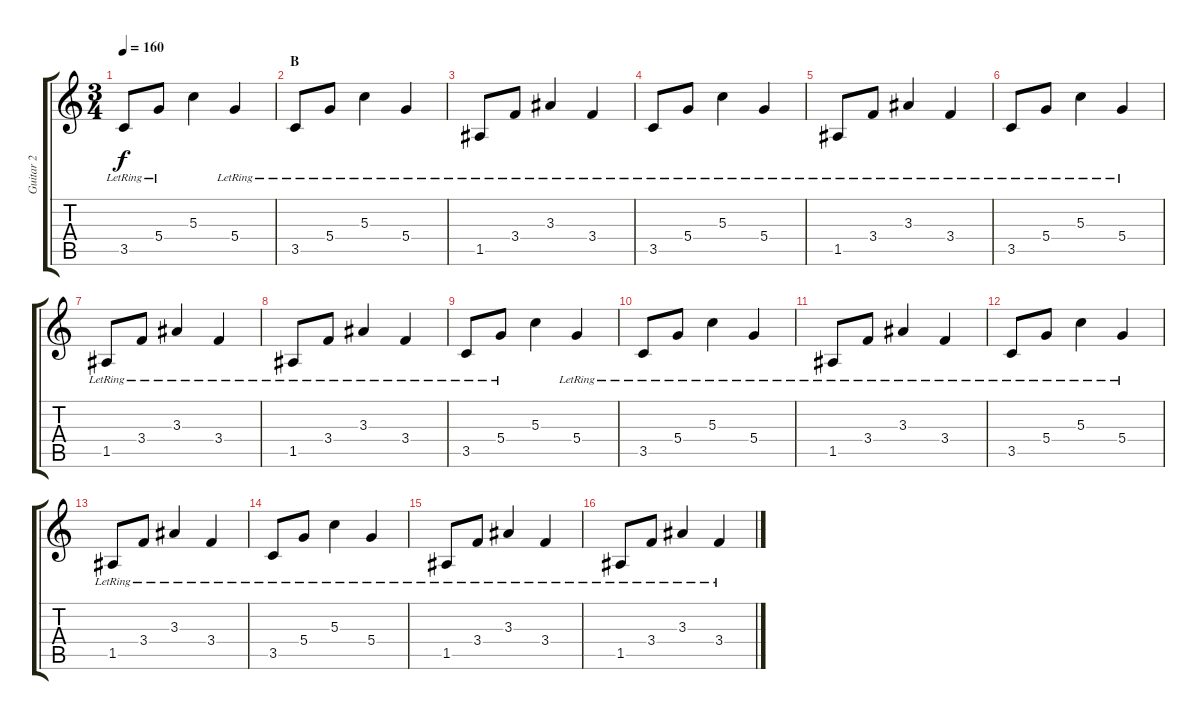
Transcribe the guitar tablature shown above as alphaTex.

\track ("Guitar 2" "Guitar 2") {instrument acousticguitarnylon}
\staff {score tabs}
\tuning (E4 B3 G3 D3 A2 E2) {hide}
\ts (3 4)
\tempo 160
\clef g2
\ks c
3.5{lr}.8{dy f} 5.4{lr}.8 5.3.4 5.4{lr}.4 |
\section ("" "B")
3.5{lr}.8 5.4{lr}.8 5.3{lr}.4 5.4{lr}.4 |
1.5{lr}.8 3.4{lr}.8 3.3{lr}.4 3.4{lr}.4 |
3.5{lr}.8 5.4{lr}.8 5.3{lr}.4 5.4{lr}.4 |
1.5{lr}.8 3.4{lr}.8 3.3{lr}.4 3.4{lr}.4 |
3.5{lr}.8 5.4{lr}.8 5.3{lr}.4 5.4{lr}.4 |
1.5{lr}.8 3.4{lr}.8 3.3{lr}.4 3.4{lr}.4 |
1.5{lr}.8 3.4{lr}.8 3.3{lr}.4 3.4{lr}.4 |
3.5{lr}.8 5.4{lr}.8 5.3.4 5.4{lr}.4 |
3.5{lr}.8 5.4{lr}.8 5.3{lr}.4 5.4{lr}.4 |
1.5{lr}.8 3.4{lr}.8 3.3{lr}.4 3.4{lr}.4 |
3.5{lr}.8 5.4{lr}.8 5.3{lr}.4 5.4{lr}.4 |
1.5{lr}.8 3.4{lr}.8 3.3{lr}.4 3.4{lr}.4 |
3.5{lr}.8 5.4{lr}.8 5.3{lr}.4 5.4{lr}.4 |
1.5{lr}.8 3.4{lr}.8 3.3{lr}.4 3.4{lr}.4 |
1.5{lr}.8 3.4{lr}.8 3.3{lr}.4 3.4{lr}.4
